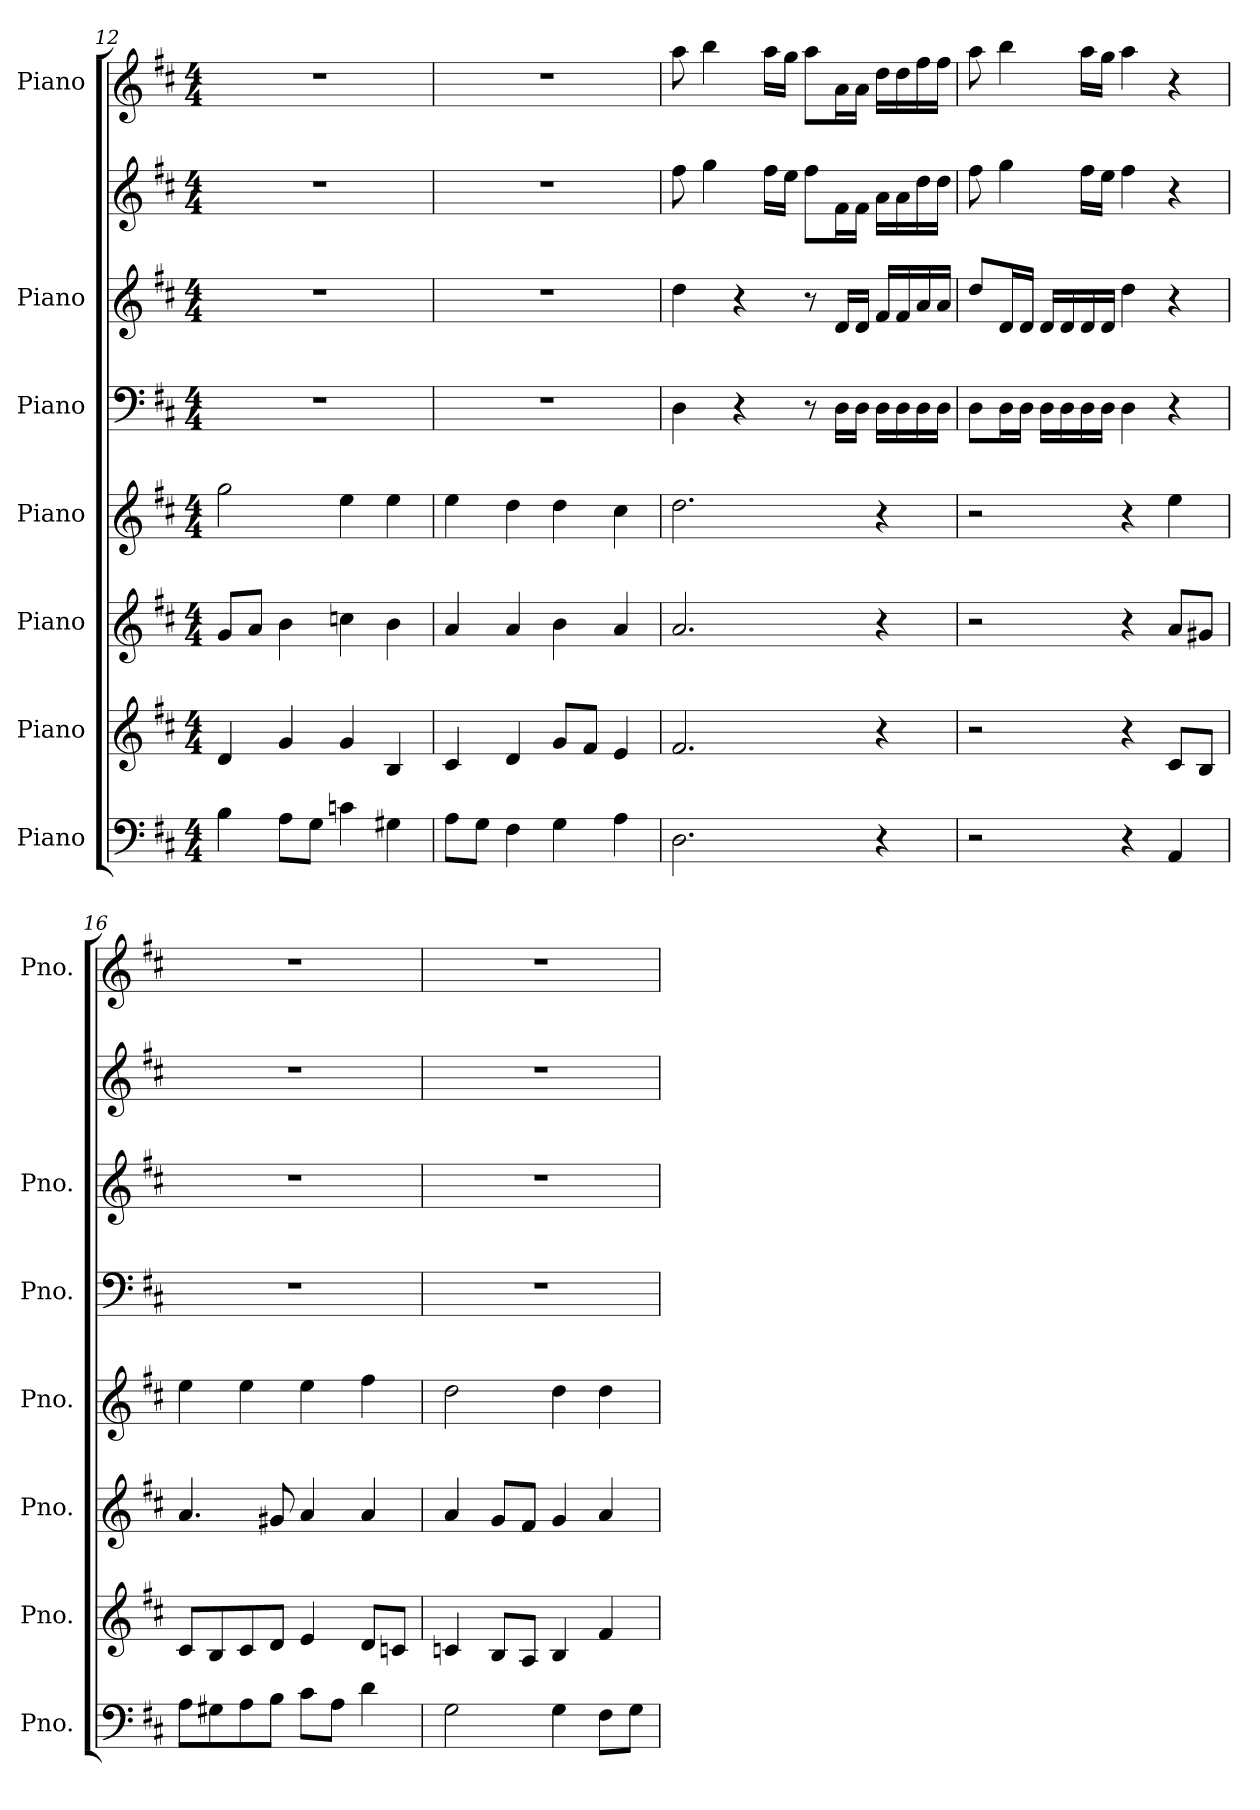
**kern	**kern	**kern	**kern	**kern	**kern	**kern	**kern
*part7	*part6	*part5	*part4	*part3	*part2	*part2	*part1
*staff8	*staff7	*staff6	*staff5	*staff4	*staff3	*staff2	*staff1
*I"Piano	*I"Piano	*I"Piano	*I"Piano	*I"Piano	*I"Piano	*	*I"Piano
*I'Pno.	*I'Pno.	*I'Pno.	*I'Pno.	*I'Pno.	*I'Pno.	*	*I'Pno.
*clefF4	*clefG2	*clefG2	*clefG2	*clefF4	*clefG2	*clefG2	*clefG2
*k[f#c#]	*k[f#c#]	*k[f#c#]	*k[f#c#]	*k[f#c#]	*k[f#c#]	*k[f#c#]	*k[f#c#]
*M4/4	*M4/4	*M4/4	*M4/4	*M4/4	*M4/4	*M4/4	*M4/4
=12	=12	=12	=12	=12	=12	=12	=12
4B\	4d/	8g/L	2gg\	1r	1r	1r	1r
.	.	8a/J	.	.	.	.	.
8A\L	4g/	4b\	.	.	.	.	.
8G\J	.	.	.	.	.	.	.
4cn\	4g/	4ccn\	4ee\	.	.	.	.
4G#X\	4B/	4b\	4ee\	.	.	.	.
!!LO:PB:g=z
=13	=13	=13	=13	=13	=13	=13	=13
8A\L	4c#/	4a/	4ee\	1r	1r	1r	1r
8G\J	.	.	.	.	.	.	.
4F#\	4d/	4a/	4dd\	.	.	.	.
4G\	8g/L	4b\	4dd\	.	.	.	.
.	8f#/J	.	.	.	.	.	.
4A\	4e/	4a/	4cc#\	.	.	.	.
=14	=14	=14	=14	=14	=14	=14	=14
2.D\	2.f#/	2.a/	2.dd\	4D\	4dd\	8ff#\	8aa\
.	.	.	.	.	.	4gg\	4bb\
.	.	.	.	4r	4r	.	.
.	.	.	.	.	.	16ff#\LL	16aa\LL
.	.	.	.	.	.	16ee\JJ	16gg\JJ
.	.	.	.	8r	8r	8ff#\L	8aa\L
.	.	.	.	16D\LL	16d/LL	16f#\L	16a\L
.	.	.	.	16D\JJ	16d/JJ	16f#\JJ	16a\JJ
4r	4r	4r	4r	16D\LL	16f#/LL	16a\LL	16dd\LL
.	.	.	.	16D\	16f#/	16a\	16dd\
.	.	.	.	16D\	16a/	16dd\	16ff#\
.	.	.	.	16D\JJ	16a/JJ	16dd\JJ	16ff#\JJ
=15	=15	=15	=15	=15	=15	=15	=15
2r	2r	2r	2r	8D\L	8dd/L	8ff#\	8aa\
.	.	.	.	16D\L	16d/L	4gg\	4bb\
.	.	.	.	16D\JJ	16d/JJ	.	.
.	.	.	.	16D\LL	16d/LL	.	.
.	.	.	.	16D\	16d/	.	.
.	.	.	.	16D\	16d/	16ff#\LL	16aa\LL
.	.	.	.	16D\JJ	16d/JJ	16ee\JJ	16gg\JJ
4r	4r	4r	4r	4D\	4dd\	4ff#\	4aa\
4AA/	8c#/L	8a/L	4ee\	4r	4r	4r	4r
.	8B/J	8g#X/J	.	.	.	.	.
=16	=16	=16	=16	=16	=16	=16	=16
8A\L	8c#/L	4.a/	4ee\	1r	1r	1r	1r
8G#X\	8B/	.	.	.	.	.	.
8A\	8c#/	.	4ee\	.	.	.	.
8B\J	8d/J	8g#X/	.	.	.	.	.
8c#\L	4e/	4a/	4ee\	.	.	.	.
8A\J	.	.	.	.	.	.	.
4d\	8d/L	4a/	4ff#\	.	.	.	.
.	8cn/J	.	.	.	.	.	.
!!LO:PB:g=z
=17	=17	=17	=17	=17	=17	=17	=17
2G\	4cn/	4a/	2dd\	1r	1r	1r	1r
.	8B/L	8g/L	.	.	.	.	.
.	8A/J	8f#/J	.	.	.	.	.
4G\	4B/	4g/	4dd\	.	.	.	.
8F#\L	4f#/	4a/	4dd\	.	.	.	.
8G\J	.	.	.	.	.	.	.
=	=	=	=	=	=	=	=
*-	*-	*-	*-	*-	*-	*-	*-
